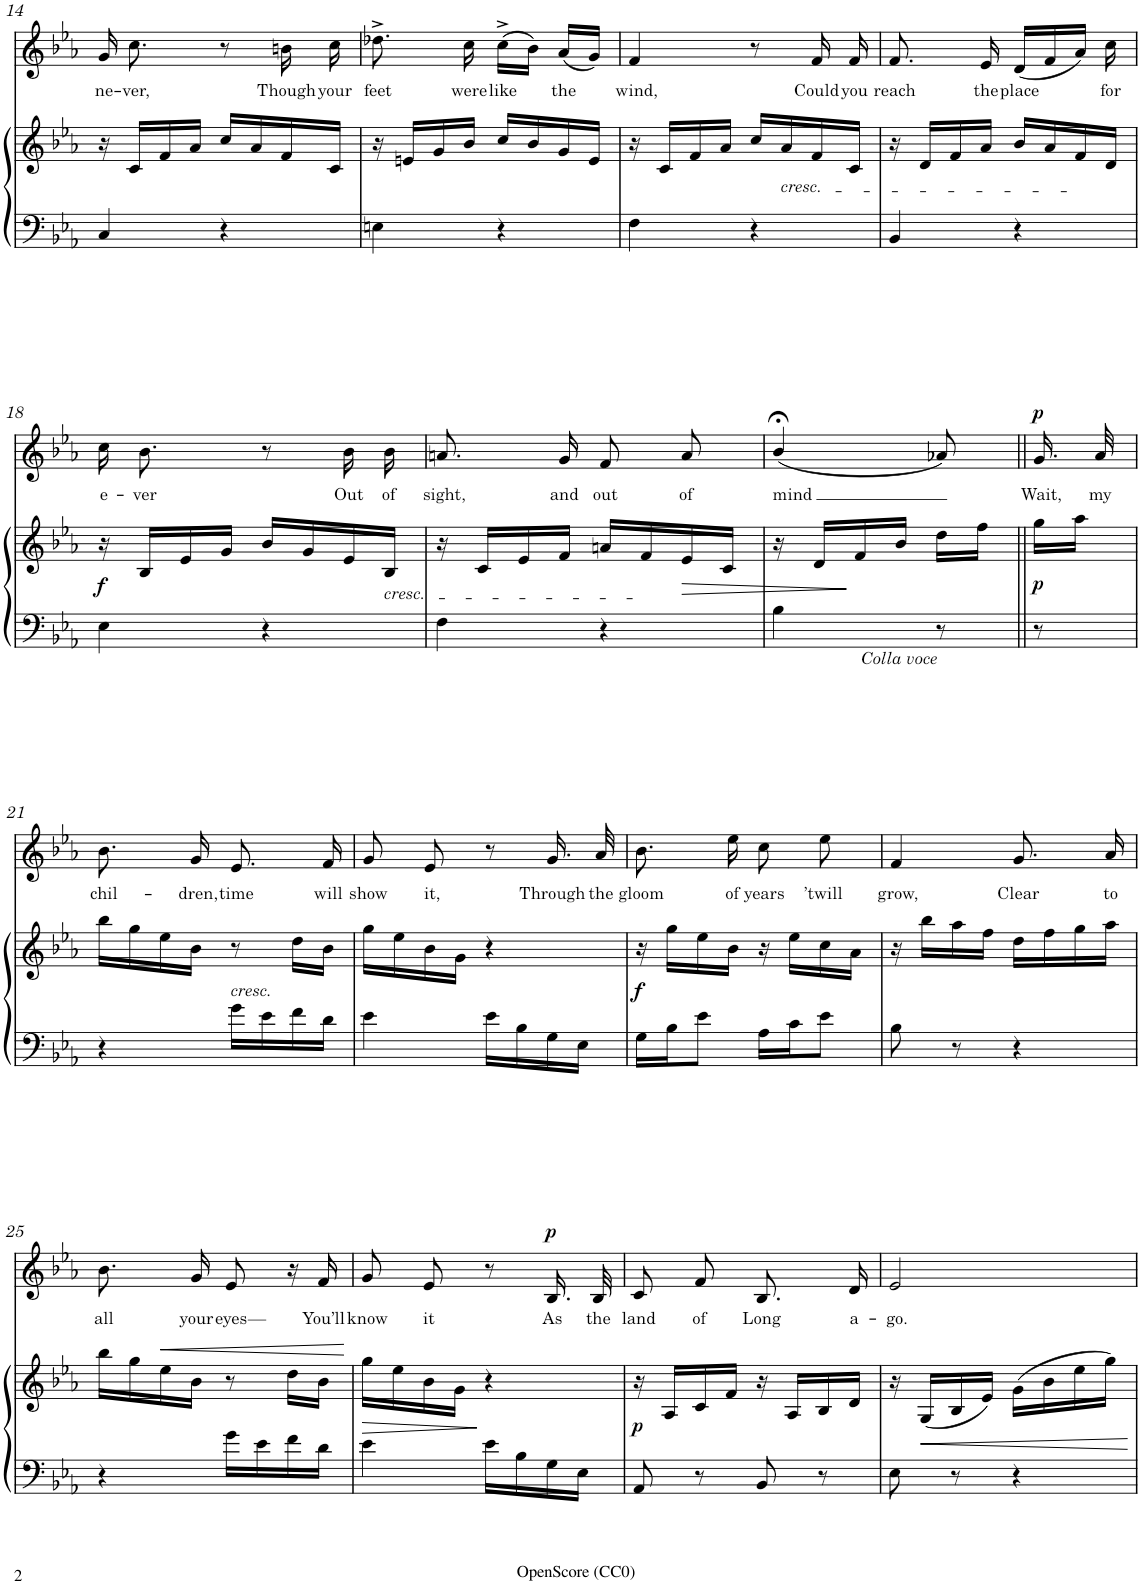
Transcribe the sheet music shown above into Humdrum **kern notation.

**kern	**kern	**dynam	**kern	**text	**dynam
*part2	*part2	*part2	*part1	*part1	*part1
*staff3	*staff2	*staff2/3	*staff1	*staff1	*staff1
*I"Piano	*	*	*I"Voice	*	*
*I'Pno	*	*	*	*	*
!!LO:PB:g=z
*clefF4	*clefG2	*	*clefG2	*	*
*k[b-e-a-]	*k[b-e-a-]	*	*k[b-e-a-]	*	*
*M2/4	*M2/4	*	*M2/4	*	*
=14	=14	=14	=14	=14	=14
!	!	!	!	!LO:LY:b	!
4C/	16r	.	16g/	ne-	.
!	!	!	!	!LO:LY:b	!
.	16c/LL	.	8.cc\	-ver,	.
.	16f/	.	.	.	.
.	16a-/JJ	.	.	.	.
4r	16cc/LL	.	8r	.	.
.	16a-/	.	.	.	.
!	!	!	!	!LO:LY:b	!
.	16f/	.	16bn\	Though	.
!	!	!	!	!LO:LY:b	!
.	16c/JJ	.	16cc\	your	.
=15	=15	=15	=15	=15	=15
!	!	!	!	!LO:LY:b	!
4En\	16r	.	8.dd-X^\	feet	.
.	16en/LL	.	.	.	.
.	16g/	.	.	.	.
!	!	!	!	!LO:LY:b	!
.	16b-/JJ	.	16cc\	were	.
!	!	!	!	!LO:LY:b	!
4r	16cc/LL	.	(16cc^\LL	like	.
.	16b-/	.	16b-\JJ)	.	.
!	!	!	!	!LO:LY:b	!
.	16g/	.	(16a-/LL	the	.
.	16e/JJ	.	16g/JJ)	.	.
=16	=16	=16	=16	=16	=16
!	!	!	!	!LO:LY:b	!
4F\	16r	.	4f/	wind,	.
.	16c/LL	.	.	.	.
.	16f/	.	.	.	.
.	16a-/JJ	.	.	.	.
4r	16cc/LL	.	8r	.	.
!	!LO:TX:b:i:t=cresc.	!	!	!	!
.	16a-/	.	.	.	.
!	!	!	!	!LO:LY:b	!
.	16f/	.	16f/	Could	.
!	!	!	!	!LO:LY:b	!
.	16c/JJ	.	16f/	you	.
=17	=17	=17	=17	=17	=17
!	!	!	!	!LO:LY:b	!
4BB-/	16r	.	8.f/	reach	.
.	16d/LL	.	.	.	.
.	16f/	.	.	.	.
!	!	!	!	!LO:LY:b	!
.	16a-/JJ	.	16e-/	the	.
!	!	!	!	!LO:LY:b	!
4r	16b-/LL	.	(16d/LL	place	.
.	16a-/	.	16f/	.	.
.	16f/	.	16a-/JJ)	.	.
!	!	!	!	!LO:LY:b	!
.	16d/JJ	.	16cc\	for	.
!!LO:LB:g=z
=18	=18	=18	=18	=18	=18
!	!	!LO:DY:b	!	!LO:LY:b	!
4E-\	16r	f	16cc\	e-	.
!	!	!	!	!LO:LY:b	!
.	16B-/LL	.	8.b-\	-ver	.
.	16e-/	.	.	.	.
.	16g/JJ	.	.	.	.
4r	16b-/LL	.	8r	.	.
.	16g/	.	.	.	.
!	!	!	!	!LO:LY:b	!
.	16e-/	.	16b-\	Out	.
!	!LO:TX:b:i:t=cresc.	!	!	!	!
!	!	!	!	!LO:LY:b	!
.	16B-/JJ	.	16b-\	of	.
=19	=19	=19	=19	=19	=19
!	!	!	!	!LO:LY:b	!
4F\	16r	.	8.an/	sight,	.
.	16c/LL	.	.	.	.
.	16e-/	.	.	.	.
!	!	!	!	!LO:LY:b	!
.	16f/JJ	.	16g/	and	.
!	!	!	!	!LO:LY:b	!
4r	16an/LL	.	8f/	out	.
.	16f/	.	.	.	.
!	!	!LO:HP:b	!	!LO:LY:b	!
.	16e-/	>	8a/	of	.
.	16c/JJ	.	.	.	.
=20	=20	=20	=20	=20	=20
!	!	!	!	!LO:LY:b	!
4B-\	16r	.	(4b-;</	mind	.
.	16d/LL	.	.	.	.
.	16f/	]	.	.	.
.	16b-/JJ	.	.	.	.
!LO:TX:b:i:t=Colla voce	!	!	!	!	!
8r	16dd\LL	.	8a-X/)	.	.
.	16ff\JJ	.	.	.	.
=20X3||	=20X3||	=20X3||	=20X3||	=20X3||	=20X3||
!	!	!LO:DY:b	!	!LO:LY:b	!LO:DY:a
8r	16gg\LL	p	16.g/	Wait,	p
.	16aa-\JJ	.	.	.	.
!	!	!	!	!LO:LY:b	!
.	.	.	32a-/	my	.
!!LO:LB:g=z
=21	=21	=21	=21	=21	=21
!	!	!	!	!LO:LY:b	!
4r	16bb-\LL	.	8.b-\	chil-	.
.	16gg\	.	.	.	.
.	16ee-\	.	.	.	.
!	!	!	!	!LO:LY:b	!
.	16b-\JJ	.	16g/	-dren,	.
!	!LO:TX:b:i:t=cresc.	!	!	!	!
!	!	!	!	!LO:LY:b	!
16g\LL	8r	.	8.e-/	time	.
16e-\	.	.	.	.	.
16f\	16dd\LL	.	.	.	.
!	!	!	!	!LO:LY:b	!
16d\JJ	16b-\JJ	.	16f/	will	.
=22	=22	=22	=22	=22	=22
!	!	!	!	!LO:LY:b	!
4e-\	16gg\LL	.	8g/	show	.
.	16ee-\	.	.	.	.
!	!	!	!	!LO:LY:b	!
.	16b-\	.	8e-/	it,	.
.	16g\JJ	.	.	.	.
16e-\LL	4r	.	8r	.	.
16B-\	.	.	.	.	.
!	!	!	!	!LO:LY:b	!
16G\	.	.	16.g/	Through	.
16E-\JJ	.	.	.	.	.
!	!	!	!	!LO:LY:b	!
.	.	.	32a-/	the	.
=23	=23	=23	=23	=23	=23
!	!	!LO:DY:b	!	!LO:LY:b	!
16G\LL	16r	f	8.b-\	gloom	.
16B-\J	16gg\LL	.	.	.	.
8e-\J	16ee-\	.	.	.	.
!	!	!	!	!LO:LY:b	!
.	16b-\JJ	.	16ee-\	of	.
!	!	!	!	!LO:LY:b	!
16A-\LL	16r	.	8cc\	years	.
16c\J	16ee-\LL	.	.	.	.
!	!	!	!	!LO:LY:b	!
8e-\J	16cc\	.	8ee-\	’twill	.
.	16a-\JJ	.	.	.	.
=24	=24	=24	=24	=24	=24
!	!	!	!	!LO:LY:b	!
8B-\	16r	.	4f/	grow,	.
.	16bb-\LL	.	.	.	.
8r	16aa-\	.	.	.	.
.	16ff\JJ	.	.	.	.
!	!	!	!	!LO:LY:b	!
4r	16dd\LL	.	8.g/	Clear	.
.	16ff\	.	.	.	.
.	16gg\	.	.	.	.
!	!	!	!	!LO:LY:b	!
.	16aa-\JJ	.	16a-/	to	.
!!LO:LB:g=z
=25	=25	=25	=25	=25	=25
!	!	!	!	!LO:LY:b	!
4r	16bb-\LL	.	8.b-\	all	.
.	16gg\	.	.	.	.
!	!	!LO:HP:b	!	!	!
.	16ee-\	<	.	.	.
!	!	!	!	!LO:LY:b	!
.	16b-\JJ	.	16g/	your	.
!	!	!	!	!LO:LY:b	!
16g\LL	8r	.	8e-/	eyes––	.
16e-\	.	.	.	.	.
16f\	16dd\LL	.	16r	.	.
!	!	!	!	!LO:LY:b	!
16d\JJ	16b-\JJ	.	16f/	You’ll	.
.	.	[	.	.	.
=26	=26	=26	=26	=26	=26
!	!	!LO:HP:b	!	!LO:LY:b	!
4e-\	16gg\LL	>	8g/	know	.
.	16ee-\	.	.	.	.
!	!	!	!	!LO:LY:b	!
.	16b-\	.	8e-/	it	.
.	16g\JJ	.	.	.	.
16e-\LL	4r	]	8r	.	.
16B-\	.	.	.	.	.
!	!	!	!	!LO:LY:b	!LO:DY:a
16G\	.	.	16.B-/	As	p
16E-\JJ	.	.	.	.	.
!	!	!	!	!LO:LY:b	!
.	.	.	32B-/	the	.
=27	=27	=27	=27	=27	=27
!	!	!LO:DY:b	!	!LO:LY:b	!
8AA-/	16r	p	8c/	land	.
.	16A-/LL	.	.	.	.
!	!	!	!	!LO:LY:b	!
8r	16c/	.	8f/	of	.
.	16f/JJ	.	.	.	.
!	!	!	!	!LO:LY:b	!
8BB-/	16r	.	8.B-/	Long	.
.	16A-/LL	.	.	.	.
8r	16B-/	.	.	.	.
!	!	!	!	!LO:LY:b	!
.	16d/JJ	.	16d/	a-	.
=28	=28	=28	=28	=28	=28
!	!	!	!	!LO:LY:b	!
8E-\	16r	.	2e-/	-go.	.
!	!	!LO:HP:b	!	!	!
.	(16G/LL	<	.	.	.
8r	16B-/	.	.	.	.
.	16e-/JJ)	.	.	.	.
4r	(16g\LL	.	.	.	.
.	16b-\	.	.	.	.
.	16ee-\	.	.	.	.
.	16gg\JJ)	.	.	.	.
.	.	[	.	.	.
=	=	=	=	=	=
*-	*-	*-	*-	*-	*-
